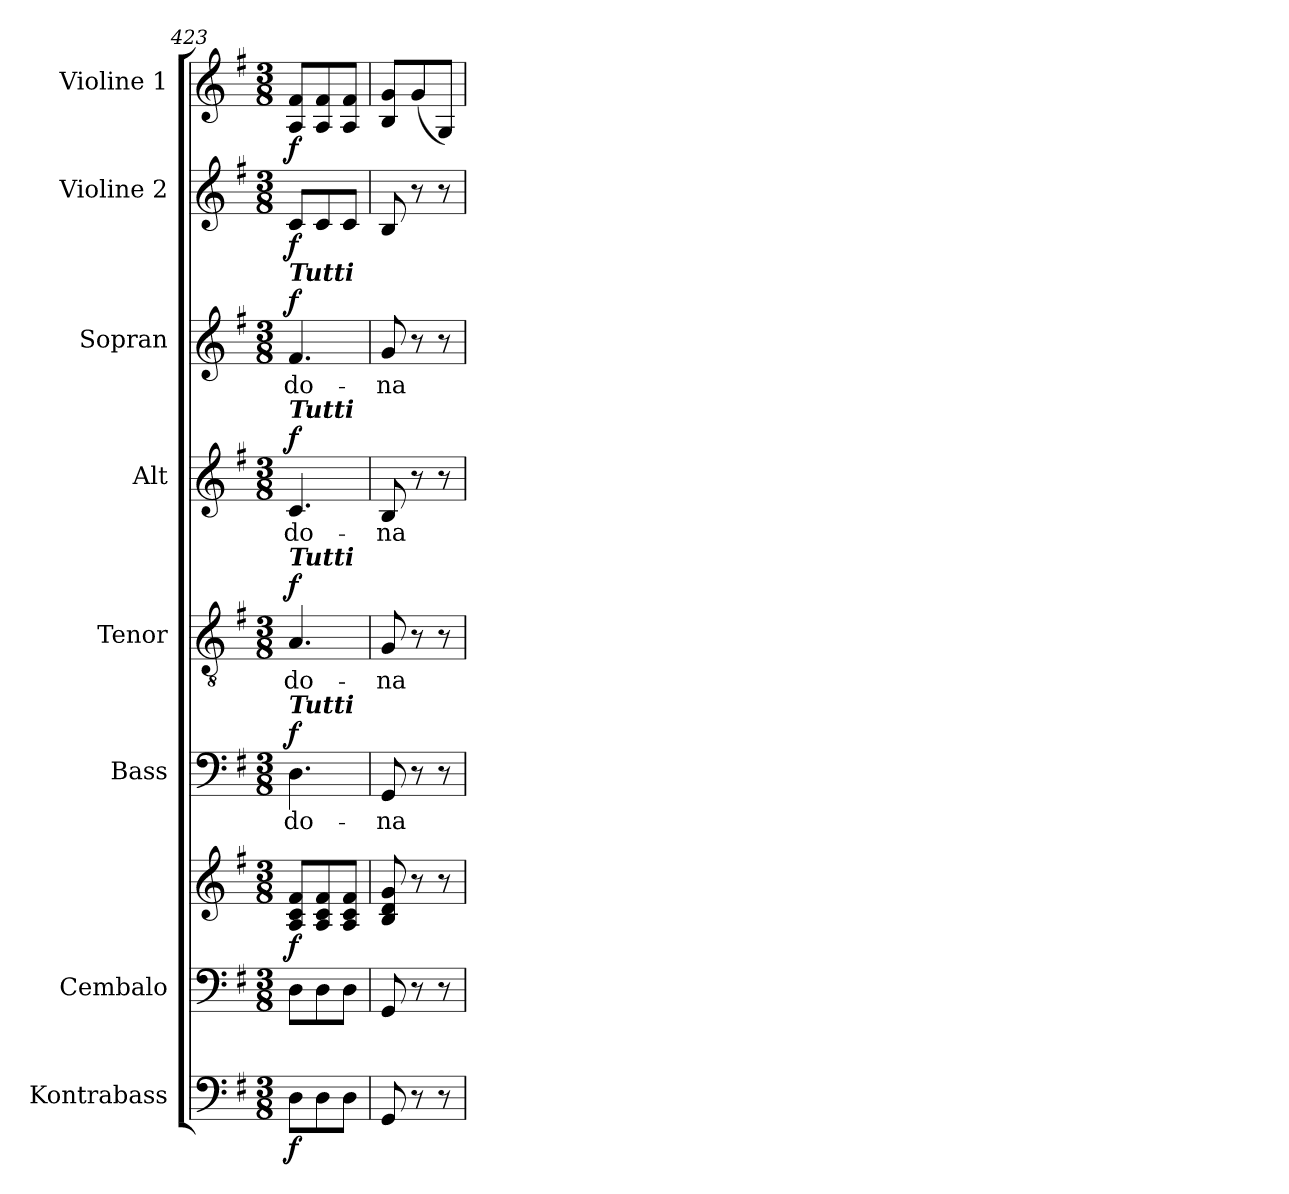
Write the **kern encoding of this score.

**kern	**dynam	**kern	**kern	**dynam	**kern	**text	**dynam	**kern	**text	**dynam	**kern	**text	**dynam	**kern	**text	**dynam	**kern	**dynam	**kern	**dynam
*part8	*part8	*part7	*part7	*part7	*part6	*part6	*part6	*part5	*part5	*part5	*part4	*part4	*part4	*part3	*part3	*part3	*part2	*part2	*part1	*part1
*staff9	*staff9	*staff8	*staff7	*staff7/8	*staff6	*staff6	*staff6	*staff5	*staff5	*staff5	*staff4	*staff4	*staff4	*staff3	*staff3	*staff3	*staff2	*staff2	*staff1	*staff1
*I"Kontrabass	*	*I"Cembalo	*	*	*I"Bass	*	*	*I"Tenor	*	*	*I"Alt	*	*	*I"Sopran	*	*	*I"Violine 2	*	*I"Violine 1	*
*I'Kb.	*	*I'Cemb.	*	*	*I'B.	*	*	*I'T.	*	*	*I'A.	*	*	*I'S.	*	*	*I'Vl. 2	*	*I'Vl. 1	*
*clefF4	*	*clefF4	*clefG2	*	*clefF4	*	*	*clefGv2	*	*	*clefG2	*	*	*clefG2	*	*	*clefG2	*	*clefG2	*
*ITrd7c12	*	*	*	*	*	*	*	*	*	*	*	*	*	*	*	*	*	*	*	*
*k[f#]	*	*k[f#]	*k[f#]	*	*k[f#]	*	*	*k[f#]	*	*	*k[f#]	*	*	*k[f#]	*	*	*k[f#]	*	*k[f#]	*
*G:	*	*G:	*G:	*	*G:	*	*	*G:	*	*	*G:	*	*	*G:	*	*	*G:	*	*G:	*
*M3/8	*	*M3/8	*M3/8	*	*M3/8	*	*	*M3/8	*	*	*M3/8	*	*	*M3/8	*	*	*M3/8	*	*M3/8	*
=423	=423	=423	=423	=423	=423	=423	=423	=423	=423	=423	=423	=423	=423	=423	=423	=423	=423	=423	=423	=423
!	!	!	!	!	!	!	!	!	!	!	!	!	!	!LO:TX:a:Bi:t=Tutti	!	!	!	!	!	!
!	!	!	!	!	!	!	!	!	!	!	!LO:TX:a:Bi:t=Tutti	!	!	!	!	!	!	!	!	!
!	!	!	!	!	!	!	!	!LO:TX:a:Bi:t=Tutti	!	!	!	!	!	!	!	!	!	!	!	!
!	!	!	!	!	!LO:TX:a:Bi:t=Tutti	!	!	!	!	!	!	!	!	!	!	!	!	!	!	!
!	!LO:DY:b	!	!	!LO:DY:b	!	!LO:LY:b	!LO:DY:a	!	!LO:LY:b	!LO:DY:a	!	!LO:LY:b	!LO:DY:a	!	!LO:LY:b	!LO:DY:a	!	!LO:DY:b	!	!LO:DY:b
8DD\L	f	8D\L	8A/ 8c/ 8f#/L	f	4.D\	do-	f	4.A/	do-	f	4.c/	do-	f	4.f#/	do-	f	8c/L	f	8A/ 8f#/L	f
8DD\	.	8D\	8A/ 8c/ 8f#/	.	.	.	.	.	.	.	.	.	.	.	.	.	8c/	.	8A/ 8f#/	.
8DD\J	.	8D\J	8A/ 8c/ 8f#/J	.	.	.	.	.	.	.	.	.	.	.	.	.	8c/J	.	8A/ 8f#/J	.
=424	=424	=424	=424	=424	=424	=424	=424	=424	=424	=424	=424	=424	=424	=424	=424	=424	=424	=424	=424	=424
!	!	!	!	!	!	!LO:LY:b	!	!	!LO:LY:b	!	!	!LO:LY:b	!	!	!LO:LY:b	!	!	!	!	!
8GGG/	.	8GG/	8B/ 8d/ 8g/	.	8GG/	-na	.	8G/	-na	.	8B/	-na	.	8g/	-na	.	8B/	.	8B/ 8g/L	.
8r	.	8r	8r	.	8r	.	.	8r	.	.	8r	.	.	8r	.	.	8r	.	(<8g/	.
8r	.	8r	8r	.	8r	.	.	8r	.	.	8r	.	.	8r	.	.	8r	.	8G/J)	.
=	=	=	=	=	=	=	=	=	=	=	=	=	=	=	=	=	=	=	=	=
*-	*-	*-	*-	*-	*-	*-	*-	*-	*-	*-	*-	*-	*-	*-	*-	*-	*-	*-	*-	*-
